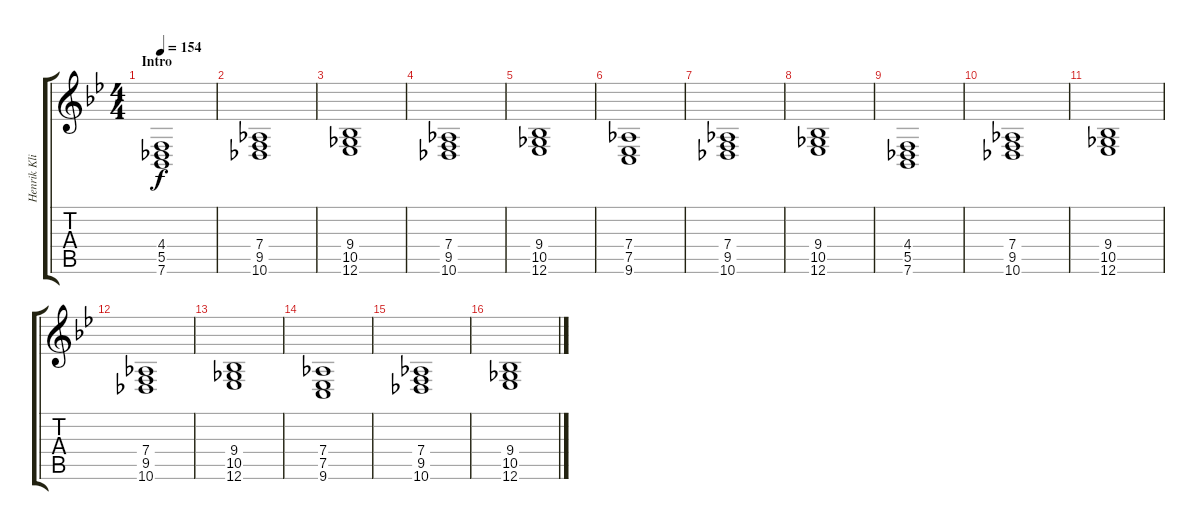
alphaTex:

\track ("Henrik Klingenberg 3" "Henrik Kli") {instrument stringensemble1}
\staff {score tabs}
\tuning (Eb4 Bb3 Gb3 Db3 Ab2 Eb2) {hide}
\ts (4 4)
\section ("" "Intro")
\tempo 154
\clef g2
\ks gminor
(4.4 5.5 7.6).1{dy f instrument stringensemble1} |
(7.4 9.5 10.6).1 |
(9.4 10.5 12.6).1 |
(7.4 9.5 10.6).1 |
(9.4 10.5 12.6).1 |
(7.4 7.5 9.6).1 |
(7.4 9.5 10.6).1 |
(9.4 10.5 12.6).1 |
(4.4 5.5 7.6).1 |
(7.4 9.5 10.6).1 |
(9.4 10.5 12.6).1 |
(7.4 9.5 10.6).1 |
(9.4 10.5 12.6).1 |
(7.4 7.5 9.6).1 |
(7.4 9.5 10.6).1 |
(9.4 10.5 12.6).1
